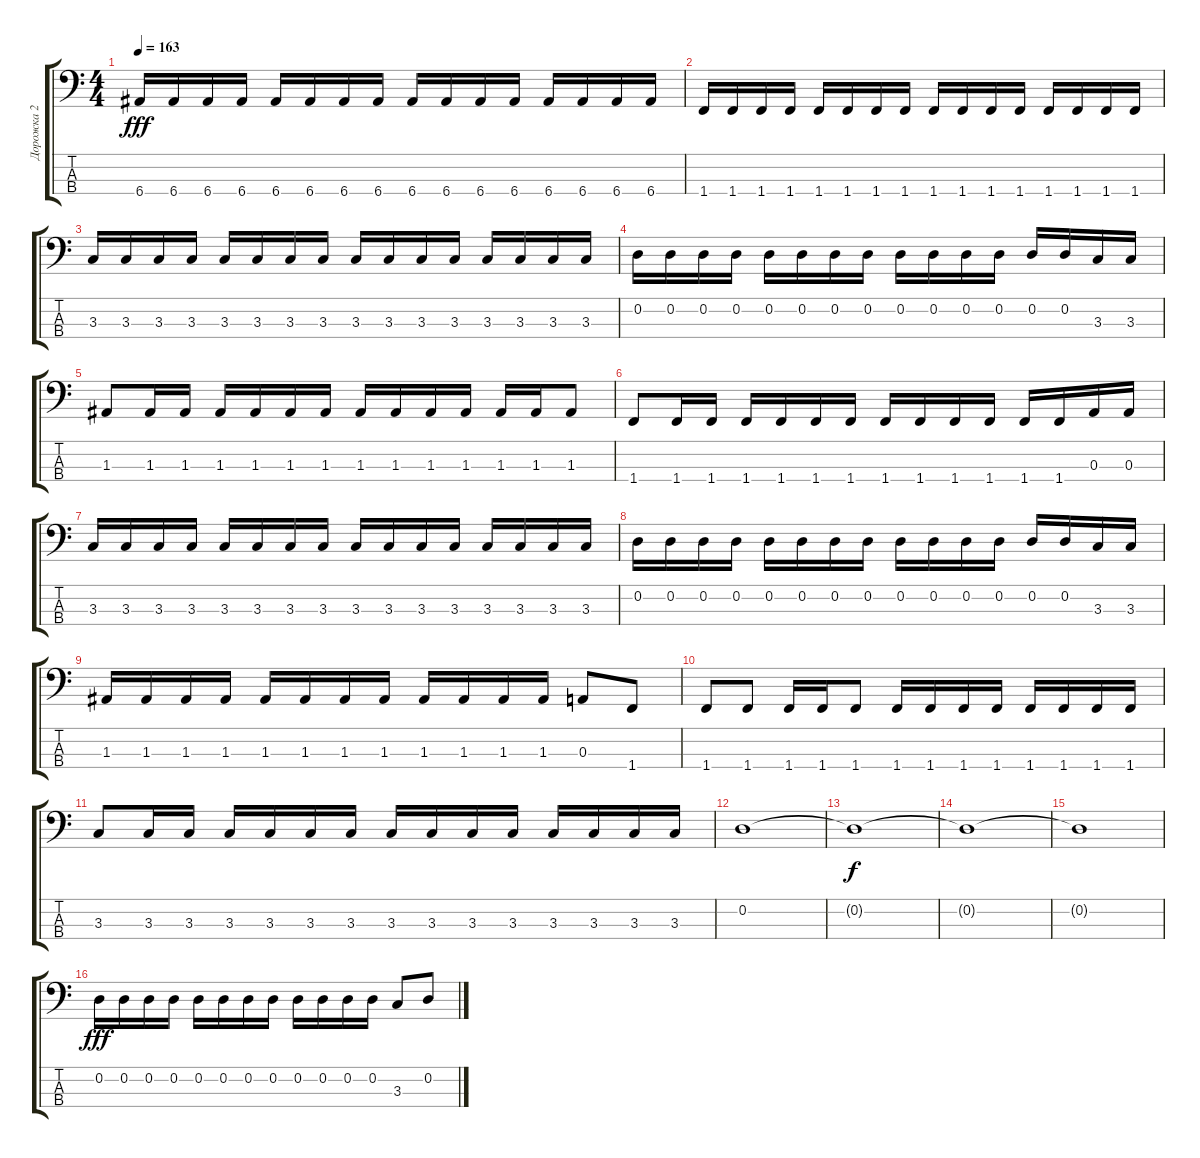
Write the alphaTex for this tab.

\track ("Дорожка 2" "Дорожка 2") {instrument electricbassfinger}
\staff {score tabs}
\tuning (G2 D2 A1 E1) {hide}
\ts (4 4)
\tempo 163
\clef f4
\ks c
6.4.16{dy fff} 6.4.16 6.4.16 6.4.16 6.4.16 6.4.16 6.4.16 6.4.16 6.4.16 6.4.16 6.4.16 6.4.16 6.4.16 6.4.16 6.4.16 6.4.16 |
1.4.16 1.4.16 1.4.16 1.4.16 1.4.16 1.4.16 1.4.16 1.4.16 1.4.16 1.4.16 1.4.16 1.4.16 1.4.16 1.4.16 1.4.16 1.4.16 |
3.3.16 3.3.16 3.3.16 3.3.16 3.3.16 3.3.16 3.3.16 3.3.16 3.3.16 3.3.16 3.3.16 3.3.16 3.3.16 3.3.16 3.3.16 3.3.16 |
0.2.16 0.2.16 0.2.16 0.2.16 0.2.16 0.2.16 0.2.16 0.2.16 0.2.16 0.2.16 0.2.16 0.2.16 0.2.16 0.2.16 3.3.16 3.3.16 |
1.3.8 1.3.16 1.3.16 1.3.16 1.3.16 1.3.16 1.3.16 1.3.16 1.3.16 1.3.16 1.3.16 1.3.16 1.3.16 1.3.8 |
1.4.8 1.4.16 1.4.16 1.4.16 1.4.16 1.4.16 1.4.16 1.4.16 1.4.16 1.4.16 1.4.16 1.4.16 1.4.16 0.3.16 0.3.16 |
3.3.16 3.3.16 3.3.16 3.3.16 3.3.16 3.3.16 3.3.16 3.3.16 3.3.16 3.3.16 3.3.16 3.3.16 3.3.16 3.3.16 3.3.16 3.3.16 |
0.2.16 0.2.16 0.2.16 0.2.16 0.2.16 0.2.16 0.2.16 0.2.16 0.2.16 0.2.16 0.2.16 0.2.16 0.2.16 0.2.16 3.3.16 3.3.16 |
1.3.16 1.3.16 1.3.16 1.3.16 1.3.16 1.3.16 1.3.16 1.3.16 1.3.16 1.3.16 1.3.16 1.3.16 0.3.8 1.4.8 |
1.4.8 1.4.8 1.4.16 1.4.16 1.4.8 1.4.16 1.4.16 1.4.16 1.4.16 1.4.16 1.4.16 1.4.16 1.4.16 |
3.3.8 3.3.16 3.3.16 3.3.16 3.3.16 3.3.16 3.3.16 3.3.16 3.3.16 3.3.16 3.3.16 3.3.16 3.3.16 3.3.16 3.3.16 |
0.2.1 |
0.2{t}.1{dy f} |
0.2{t}.1 |
0.2{t}.1 |
0.2.16{dy fff} 0.2.16 0.2.16 0.2.16 0.2.16 0.2.16 0.2.16 0.2.16 0.2.16 0.2.16 0.2.16 0.2.16 3.3.8 0.2.8
